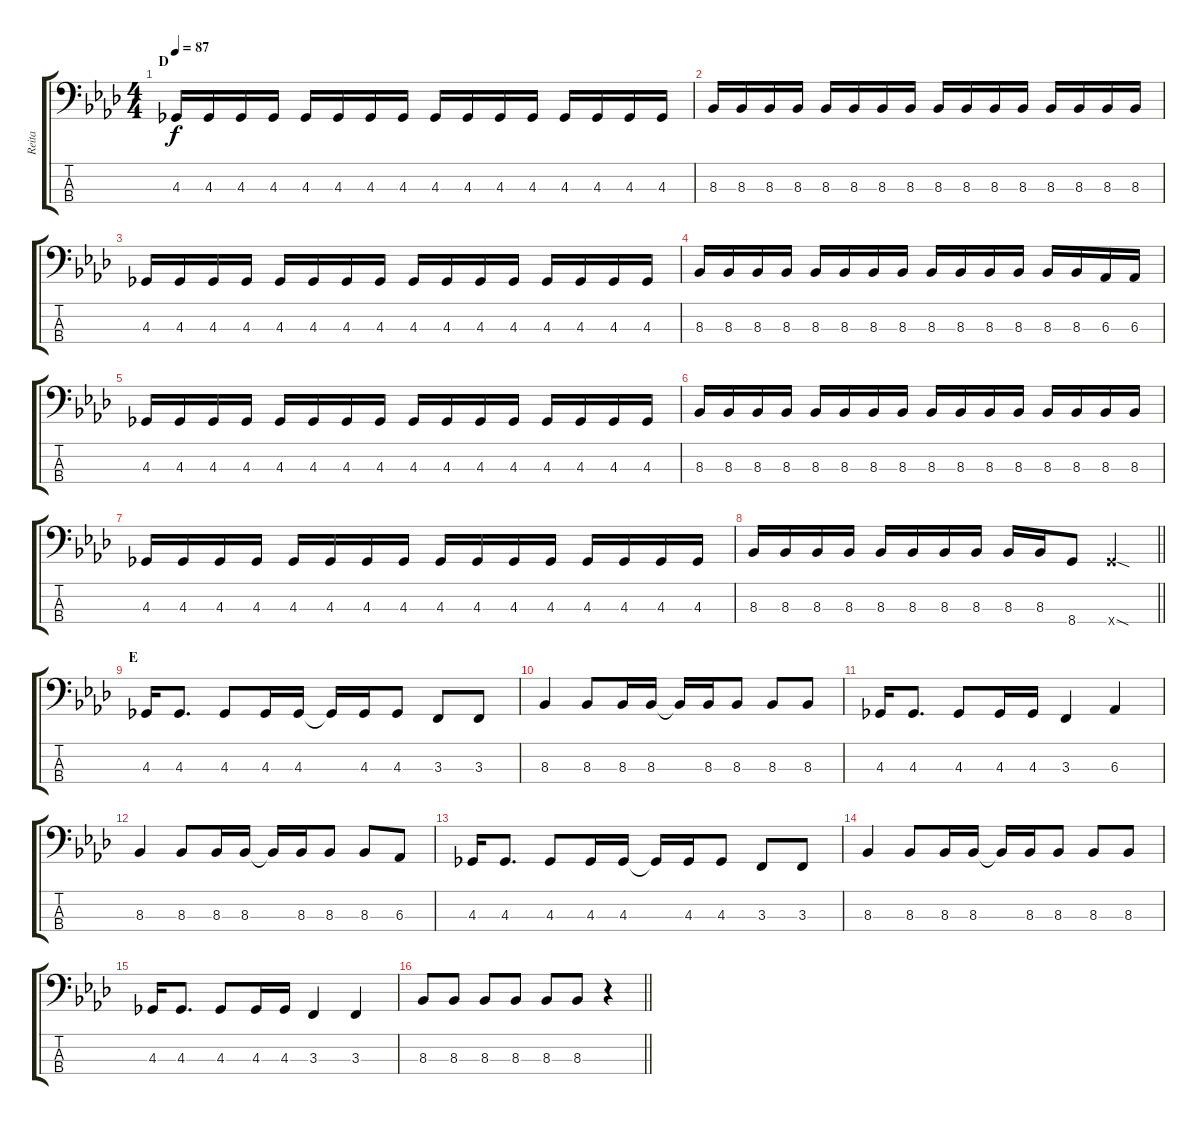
\track ("Reita" "Reita") {instrument electricbasspick}
\staff {score tabs}
\tuning (C2 G1 D1 B0) {hide}
\ts (4 4)
\section ("" "D")
\tempo 87
\clef f4
\ks ab
4.3.16{dy f} 4.3.16 4.3.16 4.3.16 4.3.16 4.3.16 4.3.16 4.3.16 4.3.16 4.3.16 4.3.16 4.3.16 4.3.16 4.3.16 4.3.16 4.3.16 |
8.3.16 8.3.16 8.3.16 8.3.16 8.3.16 8.3.16 8.3.16 8.3.16 8.3.16 8.3.16 8.3.16 8.3.16 8.3.16 8.3.16 8.3.16 8.3.16 |
4.3.16 4.3.16 4.3.16 4.3.16 4.3.16 4.3.16 4.3.16 4.3.16 4.3.16 4.3.16 4.3.16 4.3.16 4.3.16 4.3.16 4.3.16 4.3.16 |
8.3.16 8.3.16 8.3.16 8.3.16 8.3.16 8.3.16 8.3.16 8.3.16 8.3.16 8.3.16 8.3.16 8.3.16 8.3.16 8.3.16 6.3.16 6.3.16 |
4.3.16 4.3.16 4.3.16 4.3.16 4.3.16 4.3.16 4.3.16 4.3.16 4.3.16 4.3.16 4.3.16 4.3.16 4.3.16 4.3.16 4.3.16 4.3.16 |
8.3.16 8.3.16 8.3.16 8.3.16 8.3.16 8.3.16 8.3.16 8.3.16 8.3.16 8.3.16 8.3.16 8.3.16 8.3.16 8.3.16 8.3.16 8.3.16 |
4.3.16 4.3.16 4.3.16 4.3.16 4.3.16 4.3.16 4.3.16 4.3.16 4.3.16 4.3.16 4.3.16 4.3.16 4.3.16 4.3.16 4.3.16 4.3.16 |
\barLineRight lightlight
8.3.16 8.3.16 8.3.16 8.3.16 8.3.16 8.3.16 8.3.16 8.3.16 8.3.16 8.3.16 8.4.8 8.4{sod x}.4 |
\section ("" "E")
4.3.16 4.3.8{d} 4.3.8 4.3.16 4.3.16 4.3{t}.16 4.3.16 4.3.8 3.3.8 3.3.8 |
8.3.4 8.3.8 8.3.16 8.3.16 8.3{t}.16 8.3.16 8.3.8 8.3.8 8.3.8 |
4.3.16 4.3.8{d} 4.3.8 4.3.16 4.3.16 3.3.4 6.3.4 |
8.3.4 8.3.8 8.3.16 8.3.16 8.3{t}.16 8.3.16 8.3.8 8.3.8 6.3.8 |
4.3.16 4.3.8{d} 4.3.8 4.3.16 4.3.16 4.3{t}.16 4.3.16 4.3.8 3.3.8 3.3.8 |
8.3.4 8.3.8 8.3.16 8.3.16 8.3{t}.16 8.3.16 8.3.8 8.3.8 8.3.8 |
4.3.16 4.3.8{d} 4.3.8 4.3.16 4.3.16 3.3.4 3.3.4 |
\barLineRight lightlight
8.3.8 8.3.8 8.3.8 8.3.8 8.3.8 8.3.8 r.4
